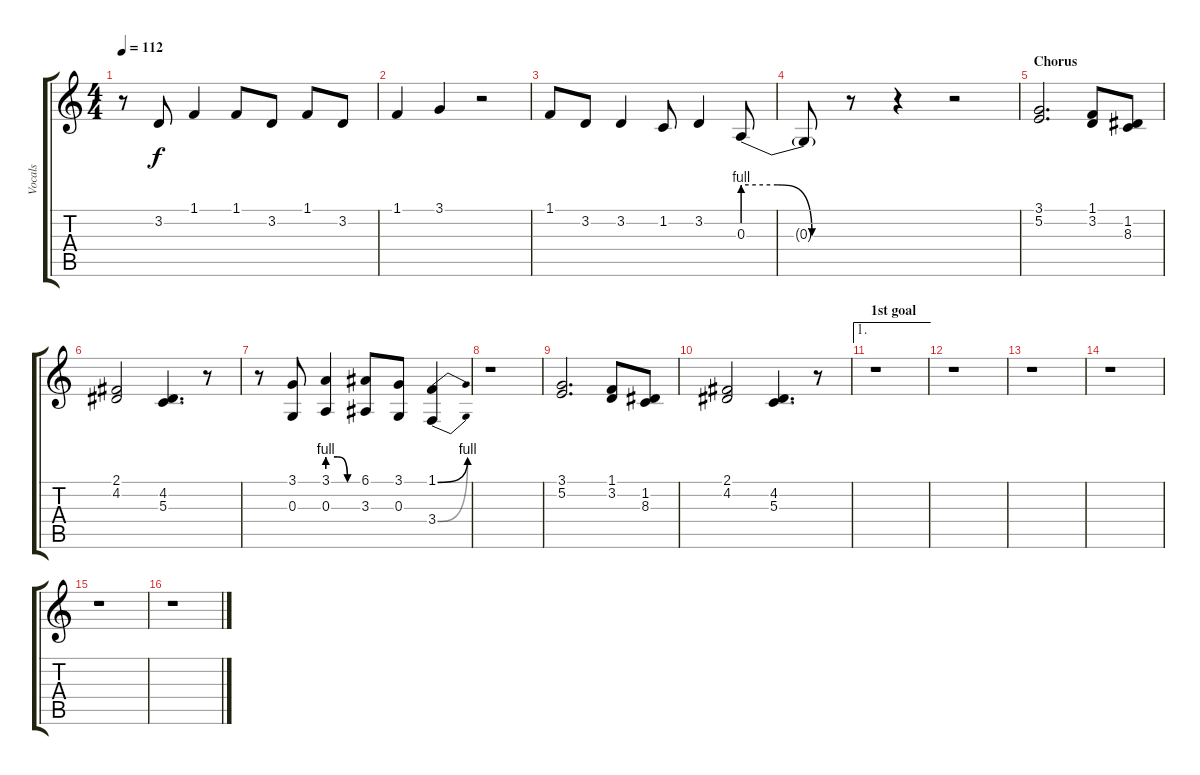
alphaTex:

\track ("Vocals" "Vocals") {instrument lead2sawtooth}
\staff {score tabs}
\tuning (E4 B3 G3 D3 A2 E2) {hide}
\ts (4 4)
\tempo 112
\clef g2
\ks c
r.8{dy f} 3.2.8 1.1.4 1.1.8 3.2.8 1.1.8 3.2.8 |
1.1.4 3.1.4 r.2 |
1.1.8 3.2.8 3.2.4 1.2.8 3.2.4 0.3{be (custom 0 4 20 4 40 0 60 0)}.8 |
0.3{t}.8 r.8 r.4 r.2 |
\section ("" "Chorus")
(3.1 5.2).2{d} (1.1 3.2).8 (1.2 8.3).8 |
(2.1 4.2).2 (4.2 5.3).4{d} r.8 |
r.8 (3.1 0.3).8 (3.1{be (custom 0 4 20 4 40 0 60 0)} 0.3{be (custom 0 4 20 4 40 0 60 0)}).4 (6.1 3.3).8 (3.1 0.3).8 (1.1{be (bend 0 0 60 4)} 3.4{be (bend 0 0 60 4)}).4 |
r.1 |
(3.1 5.2).2{d} (1.1 3.2).8 (1.2 8.3).8 |
(2.1 4.2).2 (4.2 5.3).4{d} r.8 |
\ae 1
\section ("" "1st goal")
r.1 |
r.1 |
r.1 |
r.1 |
r.1 |
r.1
